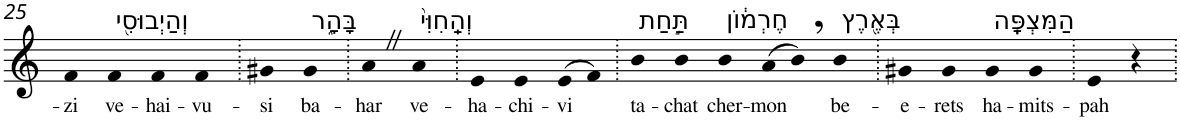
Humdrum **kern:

**kern	**text
*part1	*part1
*staff1	*staff1
*I"Piano	*
*I'Pno	*
!!LO:PB:g=z
*clefG2	*
*k[]	*
=25	=25
!	!LO:LY:b
4f	-zi
!LO:TX:a:t=וְהַיְבוּסִ֖י	!
!	!LO:LY:b
4f	ve-
!	!LO:LY:b
4f	-hai-
!	!LO:LY:b
4f	-vu-
=26.	=26.
!	!LO:LY:b
4g#X	-si
!LO:TX:a:t=בָּהָ֑ר	!
!	!LO:LY:b
4g#	ba-
=27.	=27.
!	!LO:LY:b
4aZ	-har
!LO:TX:a:t=וְהַֽחִוִּי֙	!
!	!LO:LY:b
4a	ve-
=28.	=28.
!	!LO:LY:b
4e	-ha-
!	!LO:LY:b
4e	-chi-
!	!LO:LY:b
(>8e	-vi
8f)	.
=29.	=29.
!LO:TX:a:t=תַּ֣חַת	!
!	!LO:LY:b
4b	ta-
!	!LO:LY:b
4b	-chat
!LO:TX:a:t=חֶרְמ֔וֹן	!
!	!LO:LY:b
4b	cher-
!	!LO:LY:b
(>8a	-mon
8b,)	.
!LO:TX:a:t=בְּאֶ֖רֶץ	!
!	!LO:LY:b
4b	be-
=30.	=30.
!	!LO:LY:b
4g#X	-e-
!	!LO:LY:b
4g#	-rets
!LO:TX:a:t=הַמִּצְפָּֽה	!
!	!LO:LY:b
4g#	ha-
!	!LO:LY:b
4g#	-mits-
=31.	=31.
!	!LO:LY:b
4e	-pah
4r	.
=.	=.
*-	*-
